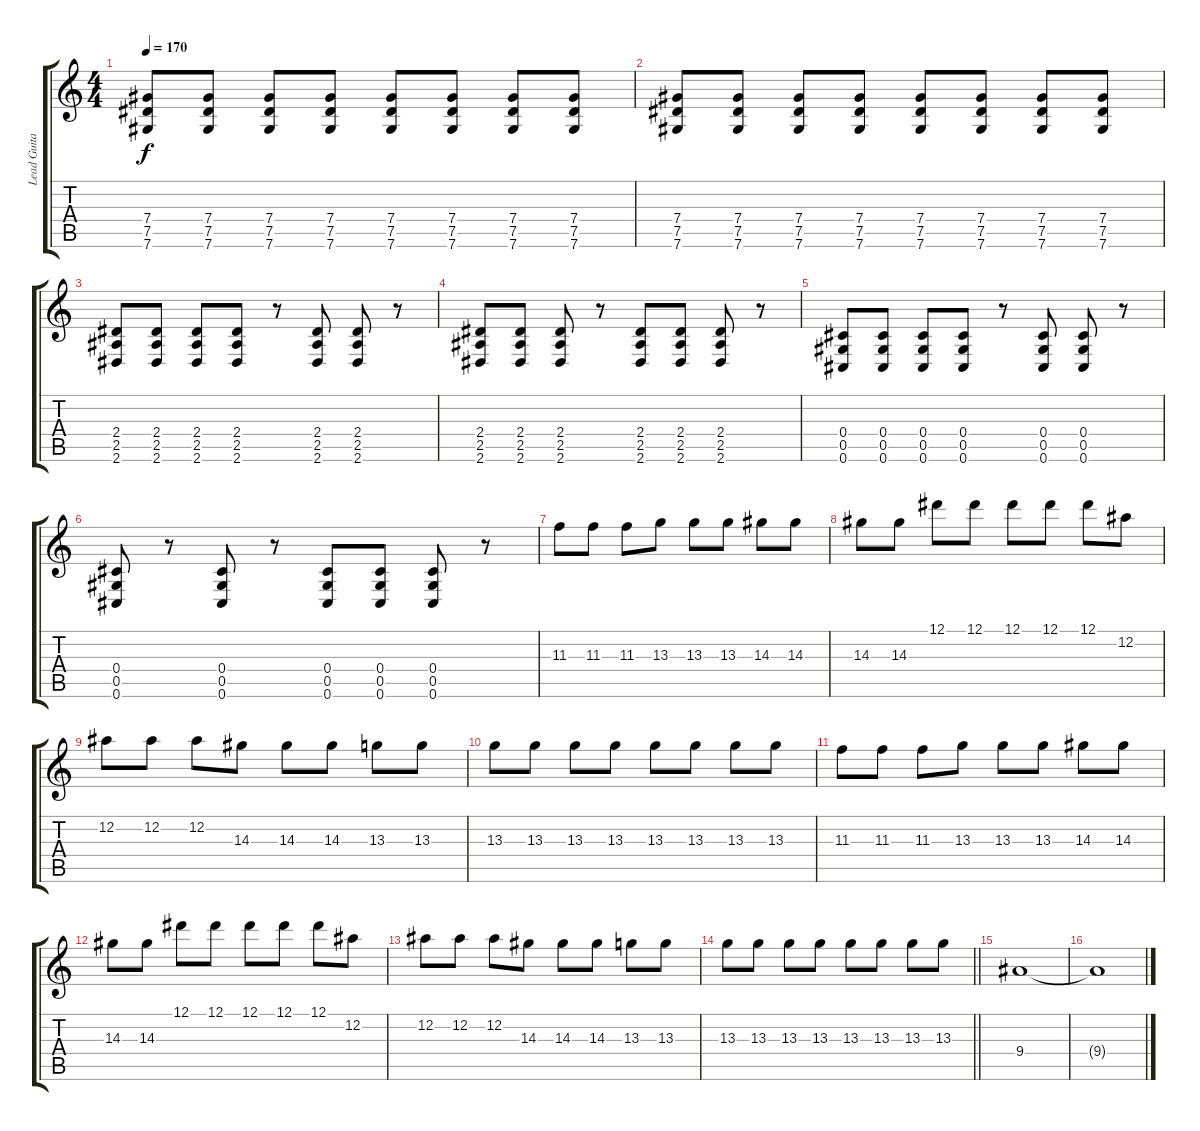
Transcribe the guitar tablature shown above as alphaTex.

\track ("Lead Guitar" "Lead Guita") {instrument distortionguitar}
\staff {score tabs}
\tuning (Eb4 Bb3 Gb3 Db3 Ab2 Db2) {hide}
\ts (4 4)
\tempo 170
\clef g2
\ks c
(7.4 7.5 7.6).8{dy f} (7.4 7.5 7.6).8 (7.4 7.5 7.6).8 (7.4 7.5 7.6).8 (7.4 7.5 7.6).8 (7.4 7.5 7.6).8 (7.4 7.5 7.6).8 (7.4 7.5 7.6).8 |
(7.4 7.5 7.6).8 (7.4 7.5 7.6).8 (7.4 7.5 7.6).8 (7.4 7.5 7.6).8 (7.4 7.5 7.6).8 (7.4 7.5 7.6).8 (7.4 7.5 7.6).8 (7.4 7.5 7.6).8 |
(2.4 2.5 2.6).8 (2.4 2.5 2.6).8 (2.4 2.5 2.6).8 (2.4 2.5 2.6).8 r.8 (2.4 2.5 2.6).8 (2.4 2.5 2.6).8 r.8 |
(2.4 2.5 2.6).8 (2.4 2.5 2.6).8 (2.4 2.5 2.6).8 r.8 (2.4 2.5 2.6).8 (2.4 2.5 2.6).8 (2.4 2.5 2.6).8 r.8 |
(0.4 0.5 0.6).8 (0.4 0.5 0.6).8 (0.4 0.5 0.6).8 (0.4 0.5 0.6).8 r.8 (0.4 0.5 0.6).8 (0.4 0.5 0.6).8 r.8 |
(0.4 0.5 0.6).8 r.8 (0.4 0.5 0.6).8 r.8 (0.4 0.5 0.6).8 (0.4 0.5 0.6).8 (0.4 0.5 0.6).8 r.8 |
11.3.8 11.3.8 11.3.8 13.3.8 13.3.8 13.3.8 14.3.8 14.3.8 |
14.3.8 14.3.8 12.1.8 12.1.8 12.1.8 12.1.8 12.1.8 12.2.8 |
12.2.8 12.2.8 12.2.8 14.3.8 14.3.8 14.3.8 13.3.8 13.3.8 |
13.3.8 13.3.8 13.3.8 13.3.8 13.3.8 13.3.8 13.3.8 13.3.8 |
11.3.8 11.3.8 11.3.8 13.3.8 13.3.8 13.3.8 14.3.8 14.3.8 |
14.3.8 14.3.8 12.1.8 12.1.8 12.1.8 12.1.8 12.1.8 12.2.8 |
12.2.8 12.2.8 12.2.8 14.3.8 14.3.8 14.3.8 13.3.8 13.3.8 |
\barLineRight lightlight
13.3.8 13.3.8 13.3.8 13.3.8 13.3.8 13.3.8 13.3.8 13.3.8 |
9.4.1 |
9.4{t}.1
